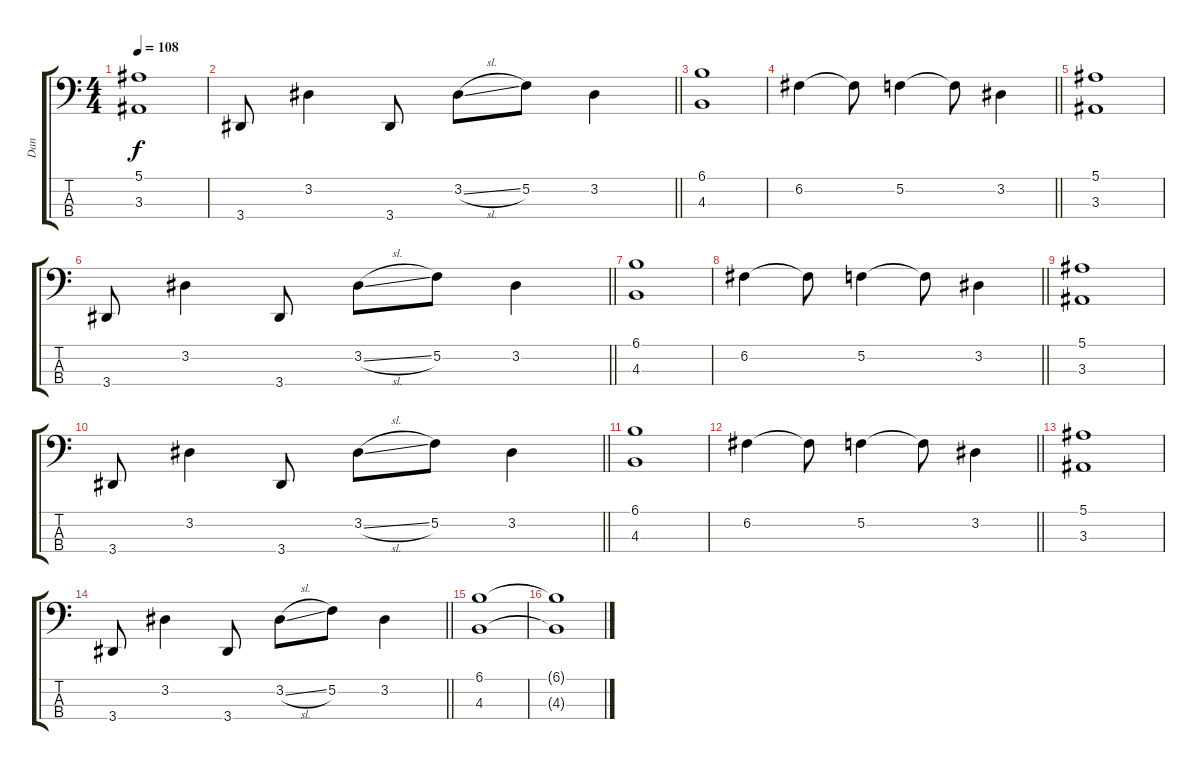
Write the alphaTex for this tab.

\track ("Dan" "Dan") {instrument electricbasspick}
\staff {score tabs}
\tuning (F2 C2 G1 C1) {hide}
\ts (4 4)
\tempo 108
\clef f4
\ks c
(5.1 3.3).1{dy f} |
\barLineRight lightlight
3.4.8 3.2.4 3.4.8 3.2{sl}.8 5.2.8 3.2.4 |
(6.1 4.3).1 |
\barLineRight lightlight
6.2.4 6.2{t}.8 5.2.4 5.2{t}.8 3.2.4 |
(5.1 3.3).1 |
\barLineRight lightlight
3.4.8 3.2.4 3.4.8 3.2{sl}.8 5.2.8 3.2.4 |
(6.1 4.3).1 |
\barLineRight lightlight
6.2.4 6.2{t}.8 5.2.4 5.2{t}.8 3.2.4 |
(5.1 3.3).1 |
\barLineRight lightlight
3.4.8 3.2.4 3.4.8 3.2{sl}.8 5.2.8 3.2.4 |
(6.1 4.3).1 |
\barLineRight lightlight
6.2.4 6.2{t}.8 5.2.4 5.2{t}.8 3.2.4 |
(5.1 3.3).1 |
\barLineRight lightlight
3.4.8 3.2.4 3.4.8 3.2{sl}.8 5.2.8 3.2.4 |
(6.1 4.3).1 |
(6.1{t} 4.3{t}).1
